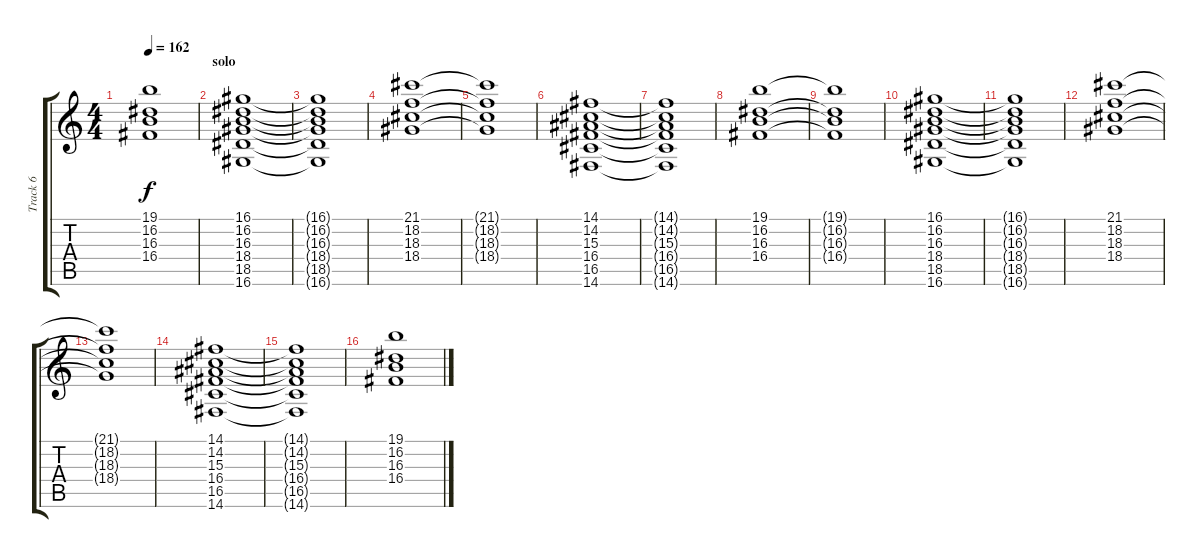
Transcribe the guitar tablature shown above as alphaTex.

\track ("Track 6" "Track 6") {instrument choiraahs}
\staff {score tabs}
\tuning (E4 B3 G3 D3 A2 E2) {hide}
\ts (4 4)
\tempo 162
\clef g2
\ks c
(19.1{t} 16.2{t} 16.3{t} 16.4{t}).1{dy f} |
\section ("" "solo")
(16.1 16.2 16.3 18.4 18.5 16.6).1 |
(16.1{t} 16.2{t} 16.3{t} 18.4{t} 18.5{t} 16.6{t}).1 |
(21.1 18.2 18.3 18.4).1 |
(21.1{t} 18.2{t} 18.3{t} 18.4{t}).1 |
(14.1 14.2 15.3 16.4 16.5 14.6).1 |
(14.1{t} 14.2{t} 15.3{t} 16.4{t} 16.5{t} 14.6{t}).1 |
(19.1 16.2 16.3 16.4).1 |
(19.1{t} 16.2{t} 16.3{t} 16.4{t}).1 |
(16.1 16.2 16.3 18.4 18.5 16.6).1 |
(16.1{t} 16.2{t} 16.3{t} 18.4{t} 18.5{t} 16.6{t}).1 |
(21.1 18.2 18.3 18.4).1 |
(21.1{t} 18.2{t} 18.3{t} 18.4{t}).1 |
(14.1 14.2 15.3 16.4 16.5 14.6).1 |
(14.1{t} 14.2{t} 15.3{t} 16.4{t} 16.5{t} 14.6{t}).1 |
(19.1 16.2 16.3 16.4).1
